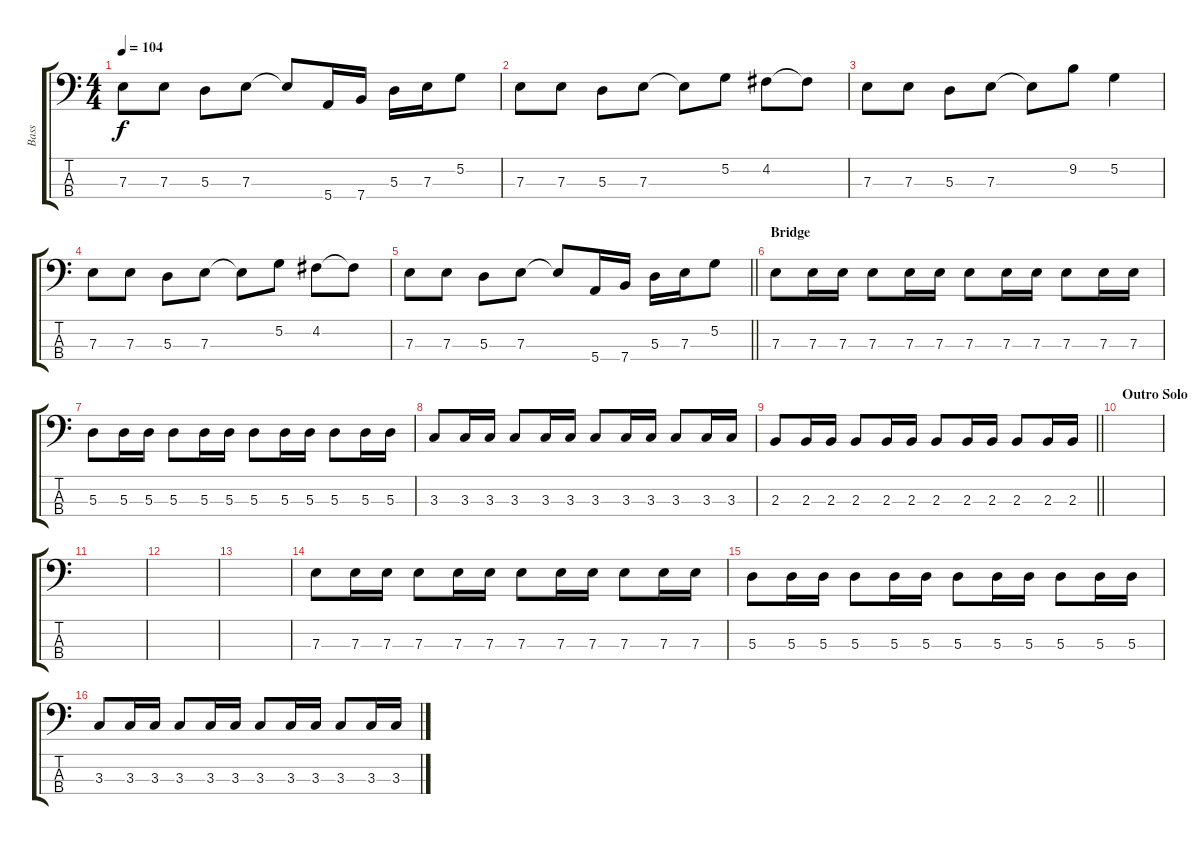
\track ("Bass" "Bass") {instrument electricbassfinger}
\staff {score tabs}
\tuning (G2 D2 A1 E1) {hide}
\ts (4 4)
\tempo 104
\clef f4
\ks c
7.3.8{dy f} 7.3.8 5.3.8 7.3.8 7.3{t}.8 5.4.16 7.4.16 5.3.16 7.3.16 5.2.8 |
7.3.8 7.3.8 5.3.8 7.3.8 7.3{t}.8 5.2.8 4.2.8 4.2{t}.8 |
7.3.8 7.3.8 5.3.8 7.3.8 7.3{t}.8 9.2.8 5.2.4 |
7.3.8 7.3.8 5.3.8 7.3.8 7.3{t}.8 5.2.8 4.2.8 4.2{t}.8 |
\barLineRight lightlight
7.3.8 7.3.8 5.3.8 7.3.8 7.3{t}.8 5.4.16 7.4.16 5.3.16 7.3.16 5.2.8 |
\section ("" "Bridge")
7.3.8 7.3.16 7.3.16 7.3.8 7.3.16 7.3.16 7.3.8 7.3.16 7.3.16 7.3.8 7.3.16 7.3.16 |
5.3.8 5.3.16 5.3.16 5.3.8 5.3.16 5.3.16 5.3.8 5.3.16 5.3.16 5.3.8 5.3.16 5.3.16 |
3.3.8 3.3.16 3.3.16 3.3.8 3.3.16 3.3.16 3.3.8 3.3.16 3.3.16 3.3.8 3.3.16 3.3.16 |
\barLineRight lightlight
2.3.8 2.3.16 2.3.16 2.3.8 2.3.16 2.3.16 2.3.8 2.3.16 2.3.16 2.3.8 2.3.16 2.3.16 |
\section ("" "Outro Solo")
|
|
|
|
7.3.8 7.3.16 7.3.16 7.3.8 7.3.16 7.3.16 7.3.8 7.3.16 7.3.16 7.3.8 7.3.16 7.3.16 |
5.3.8 5.3.16 5.3.16 5.3.8 5.3.16 5.3.16 5.3.8 5.3.16 5.3.16 5.3.8 5.3.16 5.3.16 |
3.3.8 3.3.16 3.3.16 3.3.8 3.3.16 3.3.16 3.3.8 3.3.16 3.3.16 3.3.8 3.3.16 3.3.16
